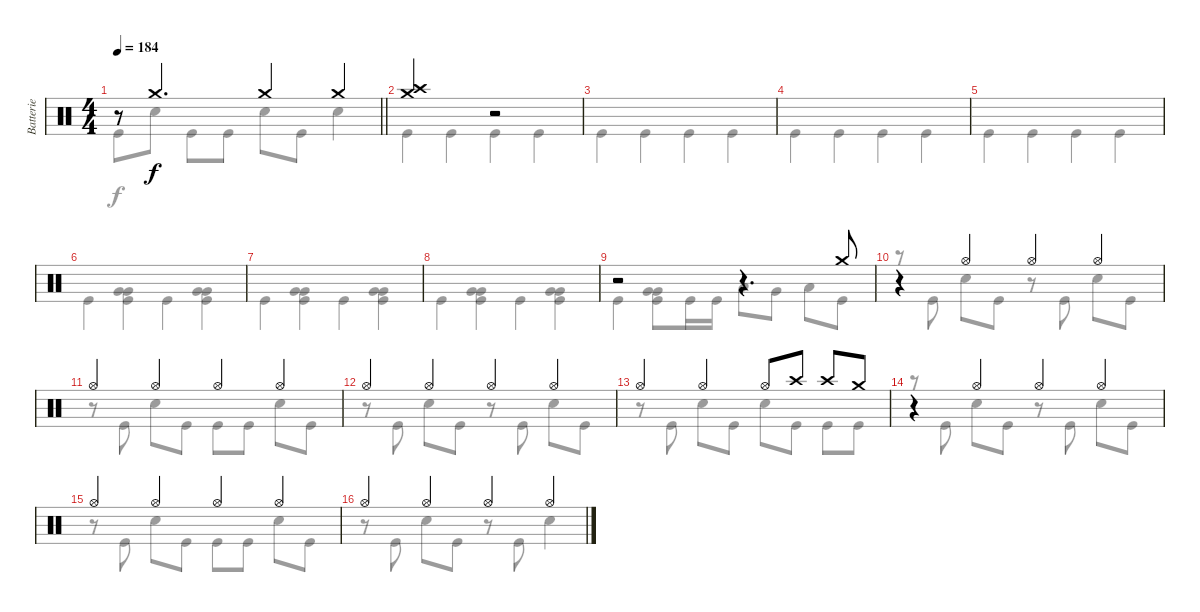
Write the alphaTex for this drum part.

\track ("Batterie" "Batterie") {instrument percussion}
\staff {score}
\articulation defaults
\voice
\ts (4 4)
\tempo 184
\clef neutral
\barLineRight lightlight
\ks c
r.8{dy f} "Crash medium (hit)".4{d} "Crash medium (hit)".4 "Crash medium (hit)".4 |
("Crash medium (hit)" "Crash high (hit)").2 r.2 |
|
|
|
|
|
|
r.2 r.4{d} "Crash medium (hit)".8 |
r.4 "Hi-Hat (open)".4 "Hi-Hat (open)".4 "Hi-Hat (open)".4 |
"Hi-Hat (open)".4 "Hi-Hat (open)".4 "Hi-Hat (open)".4 "Hi-Hat (open)".4 |
"Hi-Hat (open)".4 "Hi-Hat (open)".4 "Hi-Hat (open)".4 "Hi-Hat (open)".4 |
"Hi-Hat (open)".4 "Hi-Hat (open)".4 "Hi-Hat (open)".8 "Crash high (hit)".8 "Crash high (hit)".8 "Crash medium (hit)".8 |
r.4 "Hi-Hat (open)".4 "Hi-Hat (open)".4 "Hi-Hat (open)".4 |
"Hi-Hat (open)".4 "Hi-Hat (open)".4 "Hi-Hat (open)".4 "Hi-Hat (open)".4 |
"Hi-Hat (open)".4 "Hi-Hat (open)".4 "Hi-Hat (open)".4 "Hi-Hat (open)".4
\voice
\clef neutral
\ottava regular
\simile none
\barLineRight lightlight
\ks c "Kick (hit)".8{dy f} "Snare (hit) 2".8 "Kick (hit)".8 "Kick (hit)".8 "Snare (hit) 2".8 "Kick (hit)".8 "Snare (hit) 2".4
|
"Kick (hit)".4 "Kick (hit)".4 "Kick (hit)".4 "Kick (hit)".4 |
"Kick (hit)".4 "Kick (hit)".4 "Kick (hit)".4 "Kick (hit)".4 |
"Kick (hit)".4 "Kick (hit)".4 "Kick (hit)".4 "Kick (hit)".4 |
"Kick (hit)".4 "Kick (hit)".4 "Kick (hit)".4 "Kick (hit)".4 |
"Kick (hit)".4 ("Very Low Tom (hit)" "Very Low Tom (hit)" "Kick (hit)").4 "Kick (hit)".4 ("Very Low Tom (hit)" "Very Low Tom (hit)" "Kick (hit)").4 |
"Kick (hit)".4 ("Very Low Tom (hit)" "Very Low Tom (hit)" "Kick (hit)").4 "Kick (hit)".4 ("Very Low Tom (hit)" "Very Low Tom (hit)" "Kick (hit)").4 |
"Kick (hit)".4 ("Very Low Tom (hit)" "Very Low Tom (hit)" "Kick (hit)").4 "Kick (hit)".4 ("Very Low Tom (hit)" "Very Low Tom (hit)" "Kick (hit)").4 |
"Kick (hit)".4 ("Very Low Tom (hit)" "Very Low Tom (hit)" "Kick (hit)").8 "Kick (hit)".16 "Kick (hit)".16 "Low Tom (hit)".8 "Very Low Tom (hit)".8 "Low Tom (hit)".8 "Kick (hit)".8 |
r.8 "Kick (hit)".8 "Snare (hit) 2".8 "Kick (hit)".8 r.8 "Kick (hit)".8 "Snare (hit) 2".8 "Kick (hit)".8 |
r.8 "Kick (hit)".8 "Snare (hit) 2".8 "Kick (hit)".8 "Kick (hit)".8 "Kick (hit)".8 "Snare (hit) 2".8 "Kick (hit)".8 |
r.8 "Kick (hit)".8 "Snare (hit) 2".8 "Kick (hit)".8 r.8 "Kick (hit)".8 "Snare (hit) 2".8 "Kick (hit)".8 |
r.8 "Kick (hit)".8 "Snare (hit) 2".8 "Kick (hit)".8 "Snare (hit) 2".8 "Kick (hit)".8 "Kick (hit)".8 "Kick (hit)".8 |
r.8 "Kick (hit)".8 "Snare (hit) 2".8 "Kick (hit)".8 r.8 "Kick (hit)".8 "Snare (hit) 2".8 "Kick (hit)".8 |
r.8 "Kick (hit)".8 "Snare (hit) 2".8 "Kick (hit)".8 "Kick (hit)".8 "Kick (hit)".8 "Snare (hit) 2".8 "Kick (hit)".8 |
r.8 "Kick (hit)".8 "Snare (hit) 2".8 "Kick (hit)".8 r.8 "Kick (hit)".8 "Snare (hit) 2".4
